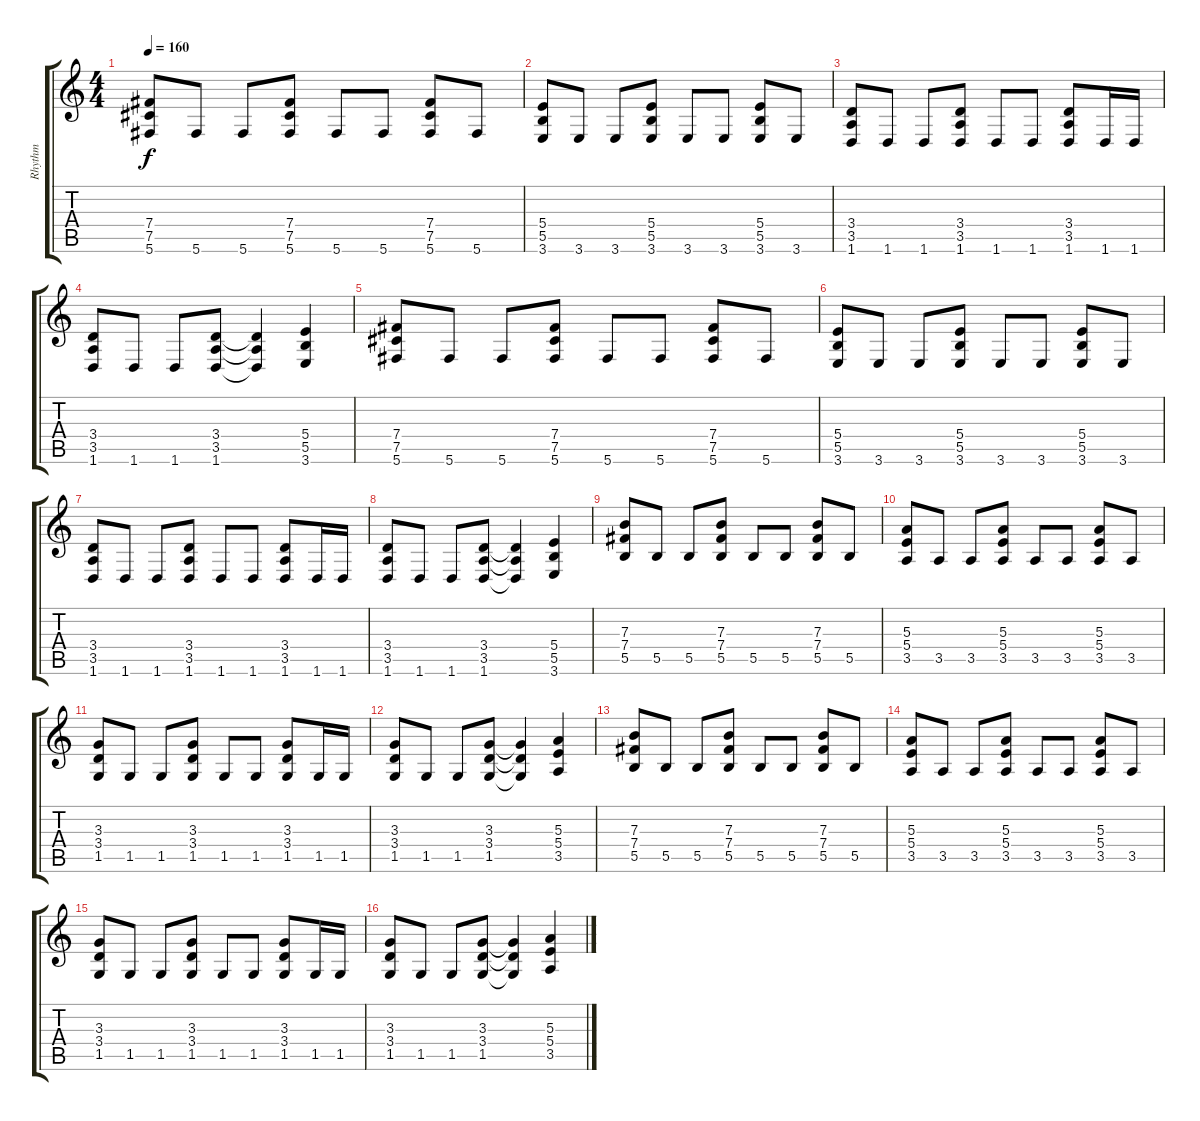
\track ("Rhythm" "Rhythm") {instrument distortionguitar}
\staff {score tabs}
\tuning (Db4 Ab3 E3 B2 Gb2 Db2) {hide}
\ts (4 4)
\tempo 160
\clef g2
\ks c
(7.4 7.5 5.6).8{dy f instrument distortionguitar} 5.6.8 5.6.8 (7.4 7.5 5.6).8 5.6.8 5.6.8 (7.4 7.5 5.6).8 5.6.8 |
(5.4 5.5 3.6).8 3.6.8 3.6.8 (5.4 5.5 3.6).8 3.6.8 3.6.8 (5.4 5.5 3.6).8 3.6.8 |
(3.4 3.5 1.6).8 1.6.8 1.6.8 (3.4 3.5 1.6).8 1.6.8 1.6.8 (3.4 3.5 1.6).8 1.6.16 1.6.16 |
(3.4 3.5 1.6).8 1.6.8 1.6.8 (3.4 3.5 1.6).8 (3.4{t} 3.5{t} 1.6{t}).4 (5.4 5.5 3.6).4 |
(7.4 7.5 5.6).8 5.6.8 5.6.8 (7.4 7.5 5.6).8 5.6.8 5.6.8 (7.4 7.5 5.6).8 5.6.8 |
(5.4 5.5 3.6).8 3.6.8 3.6.8 (5.4 5.5 3.6).8 3.6.8 3.6.8 (5.4 5.5 3.6).8 3.6.8 |
(3.4 3.5 1.6).8 1.6.8 1.6.8 (3.4 3.5 1.6).8 1.6.8 1.6.8 (3.4 3.5 1.6).8 1.6.16 1.6.16 |
(3.4 3.5 1.6).8 1.6.8 1.6.8 (3.4 3.5 1.6).8 (3.4{t} 3.5{t} 1.6{t}).4 (5.4 5.5 3.6).4 |
(7.3 7.4 5.5).8 5.5.8 5.5.8 (7.3 7.4 5.5).8 5.5.8 5.5.8 (7.3 7.4 5.5).8 5.5.8 |
(5.3 5.4 3.5).8 3.5.8 3.5.8 (5.3 5.4 3.5).8 3.5.8 3.5.8 (5.3 5.4 3.5).8 3.5.8 |
(3.3 3.4 1.5).8 1.5.8 1.5.8 (3.3 3.4 1.5).8 1.5.8 1.5.8 (3.3 3.4 1.5).8 1.5.16 1.5.16 |
(3.3 3.4 1.5).8 1.5.8 1.5.8 (3.3 3.4 1.5).8 (3.3{t} 3.4{t} 1.5{t}).4 (5.3 5.4 3.5).4 |
(7.3 7.4 5.5).8 5.5.8 5.5.8 (7.3 7.4 5.5).8 5.5.8 5.5.8 (7.3 7.4 5.5).8 5.5.8 |
(5.3 5.4 3.5).8 3.5.8 3.5.8 (5.3 5.4 3.5).8 3.5.8 3.5.8 (5.3 5.4 3.5).8 3.5.8 |
(3.3 3.4 1.5).8 1.5.8 1.5.8 (3.3 3.4 1.5).8 1.5.8 1.5.8 (3.3 3.4 1.5).8 1.5.16 1.5.16 |
(3.3 3.4 1.5).8 1.5.8 1.5.8 (3.3 3.4 1.5).8 (3.3{t} 3.4{t} 1.5{t}).4 (5.3 5.4 3.5).4
